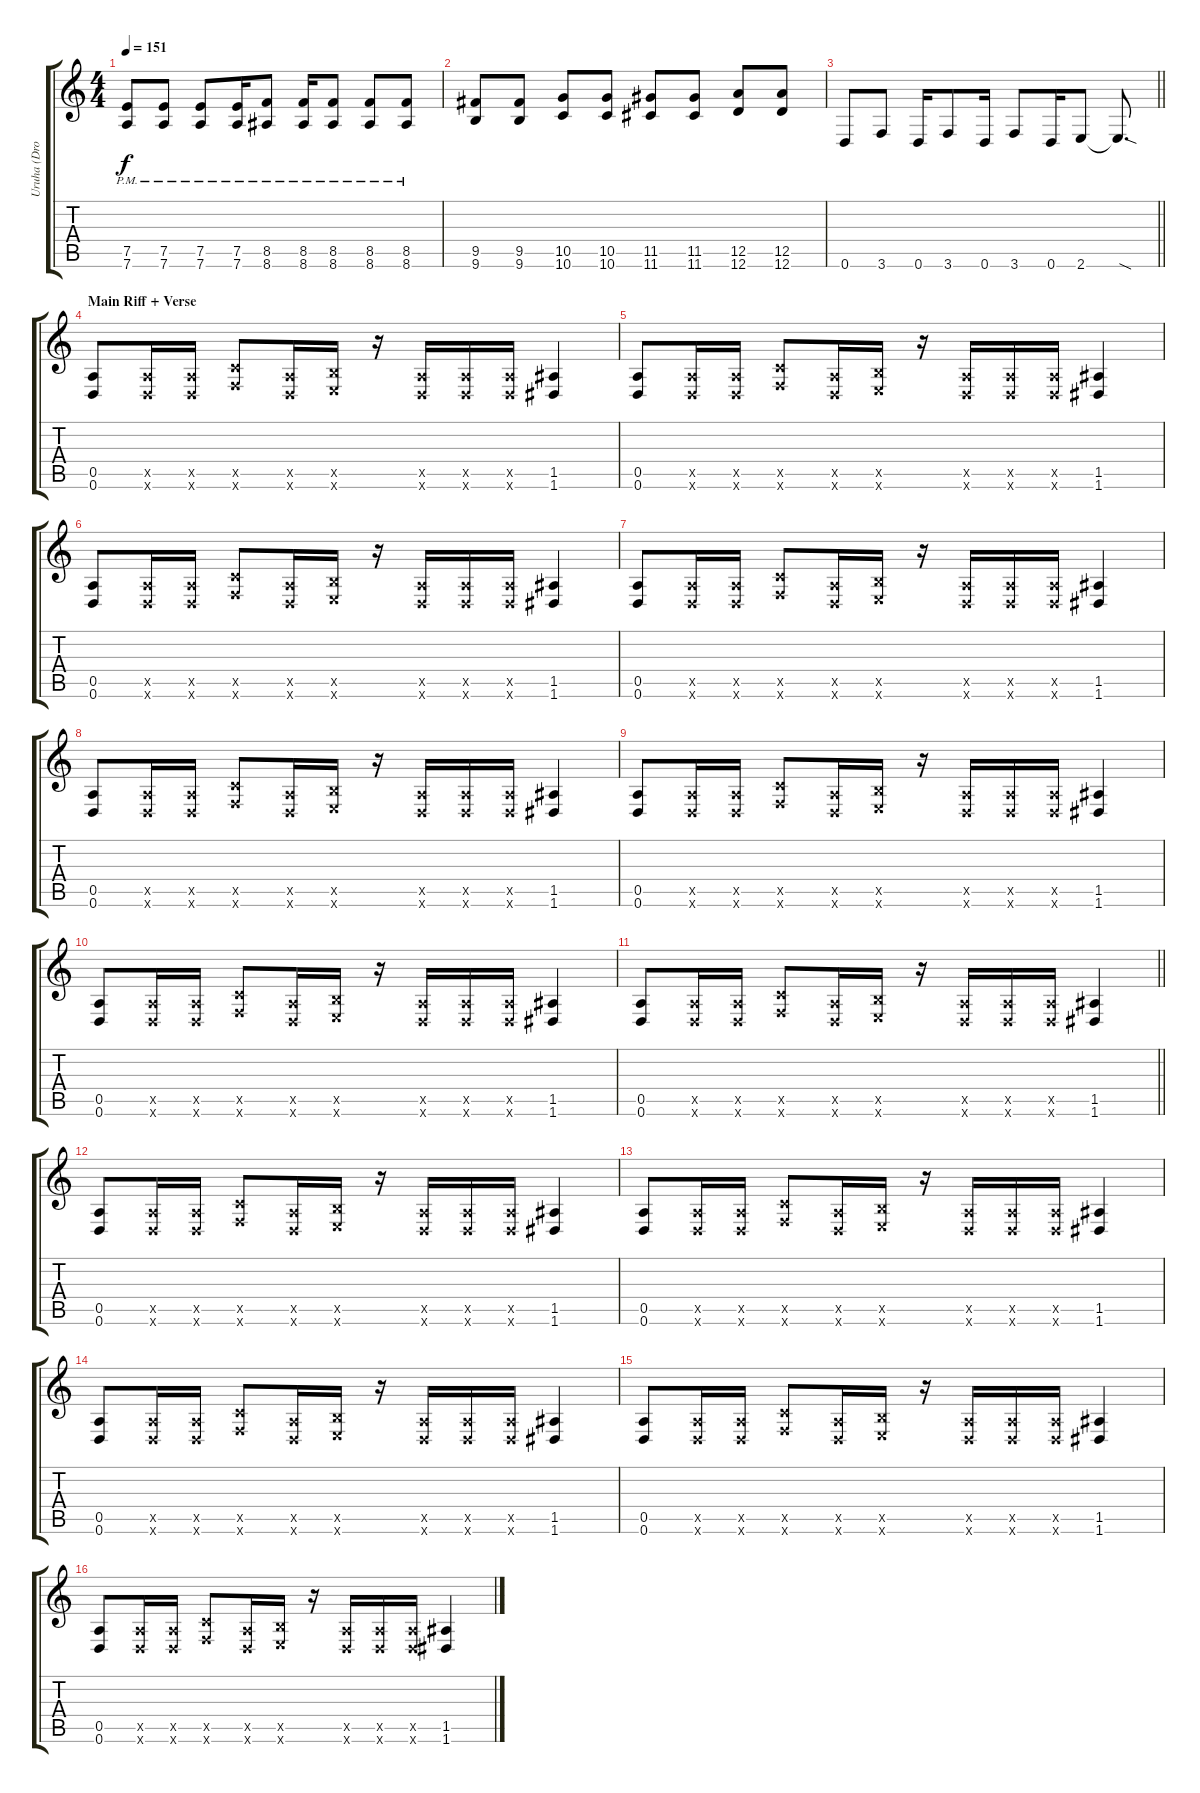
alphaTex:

\track ("Uruha (Drop D)" "Uruha (Dro") {instrument overdrivenguitar}
\staff {score tabs}
\tuning (E4 B3 G3 D3 A2 D2) {hide}
\ts (4 4)
\tempo 151
\clef g2
\ks c
(7.5{pm} 7.6{pm}).8{dy f} (7.5{pm} 7.6{pm}).8 (7.5{pm} 7.6{pm}).8 (7.5{pm} 7.6{pm}).16 (8.5{pm} 8.6{pm}).8 (8.5{pm} 8.6{pm}).16 (8.5{pm} 8.6{pm}).8 (8.5{pm} 8.6{pm}).8 (8.5{pm} 8.6{pm}).8 |
(9.5 9.6).8 (9.5 9.6).8 (10.5 10.6).8 (10.5 10.6).8 (11.5 11.6).8 (11.5 11.6).8 (12.5 12.6).8 (12.5 12.6).8 |
\barLineRight lightlight
0.6.8 3.6.8 0.6.16 3.6.8 0.6.16 3.6.8 0.6.16 2.6.8 2.6{sod t}.8{d} |
\section ("" "Main Riff + Verse")
(0.5 0.6).8 (0.5{x} 0.6{x}).16 (0.5{x} 0.6{x}).16 (3.5{x} 3.6{x}).8 (0.5{x} 0.6{x}).16 (2.5{x} 2.6{x}).16 r.16 (0.5{x} 0.6{x}).16 (0.5{x} 0.6{x}).16 (0.5{x} 0.6{x}).16 (1.5 1.6).4 |
(0.5 0.6).8 (0.5{x} 0.6{x}).16 (0.5{x} 0.6{x}).16 (3.5{x} 3.6{x}).8 (0.5{x} 0.6{x}).16 (2.5{x} 2.6{x}).16 r.16 (0.5{x} 0.6{x}).16 (0.5{x} 0.6{x}).16 (0.5{x} 0.6{x}).16 (1.5 1.6).4 |
(0.5 0.6).8 (0.5{x} 0.6{x}).16 (0.5{x} 0.6{x}).16 (3.5{x} 3.6{x}).8 (0.5{x} 0.6{x}).16 (2.5{x} 2.6{x}).16 r.16 (0.5{x} 0.6{x}).16 (0.5{x} 0.6{x}).16 (0.5{x} 0.6{x}).16 (1.5 1.6).4 |
(0.5 0.6).8 (0.5{x} 0.6{x}).16 (0.5{x} 0.6{x}).16 (3.5{x} 3.6{x}).8 (0.5{x} 0.6{x}).16 (2.5{x} 2.6{x}).16 r.16 (0.5{x} 0.6{x}).16 (0.5{x} 0.6{x}).16 (0.5{x} 0.6{x}).16 (1.5 1.6).4 |
(0.5 0.6).8 (0.5{x} 0.6{x}).16 (0.5{x} 0.6{x}).16 (3.5{x} 3.6{x}).8 (0.5{x} 0.6{x}).16 (2.5{x} 2.6{x}).16 r.16 (0.5{x} 0.6{x}).16 (0.5{x} 0.6{x}).16 (0.5{x} 0.6{x}).16 (1.5 1.6).4 |
(0.5 0.6).8 (0.5{x} 0.6{x}).16 (0.5{x} 0.6{x}).16 (3.5{x} 3.6{x}).8 (0.5{x} 0.6{x}).16 (2.5{x} 2.6{x}).16 r.16 (0.5{x} 0.6{x}).16 (0.5{x} 0.6{x}).16 (0.5{x} 0.6{x}).16 (1.5 1.6).4 |
(0.5 0.6).8 (0.5{x} 0.6{x}).16 (0.5{x} 0.6{x}).16 (3.5{x} 3.6{x}).8 (0.5{x} 0.6{x}).16 (2.5{x} 2.6{x}).16 r.16 (0.5{x} 0.6{x}).16 (0.5{x} 0.6{x}).16 (0.5{x} 0.6{x}).16 (1.5 1.6).4 |
\barLineRight lightlight
(0.5 0.6).8 (0.5{x} 0.6{x}).16 (0.5{x} 0.6{x}).16 (3.5{x} 3.6{x}).8 (0.5{x} 0.6{x}).16 (2.5{x} 2.6{x}).16 r.16 (0.5{x} 0.6{x}).16 (0.5{x} 0.6{x}).16 (0.5{x} 0.6{x}).16 (1.5 1.6).4 |
(0.5 0.6).8 (0.5{x} 0.6{x}).16 (0.5{x} 0.6{x}).16 (3.5{x} 3.6{x}).8 (0.5{x} 0.6{x}).16 (2.5{x} 2.6{x}).16 r.16 (0.5{x} 0.6{x}).16 (0.5{x} 0.6{x}).16 (0.5{x} 0.6{x}).16 (1.5 1.6).4 |
(0.5 0.6).8 (0.5{x} 0.6{x}).16 (0.5{x} 0.6{x}).16 (3.5{x} 3.6{x}).8 (0.5{x} 0.6{x}).16 (2.5{x} 2.6{x}).16 r.16 (0.5{x} 0.6{x}).16 (0.5{x} 0.6{x}).16 (0.5{x} 0.6{x}).16 (1.5 1.6).4 |
(0.5 0.6).8 (0.5{x} 0.6{x}).16 (0.5{x} 0.6{x}).16 (3.5{x} 3.6{x}).8 (0.5{x} 0.6{x}).16 (2.5{x} 2.6{x}).16 r.16 (0.5{x} 0.6{x}).16 (0.5{x} 0.6{x}).16 (0.5{x} 0.6{x}).16 (1.5 1.6).4 |
(0.5 0.6).8 (0.5{x} 0.6{x}).16 (0.5{x} 0.6{x}).16 (3.5{x} 3.6{x}).8 (0.5{x} 0.6{x}).16 (2.5{x} 2.6{x}).16 r.16 (0.5{x} 0.6{x}).16 (0.5{x} 0.6{x}).16 (0.5{x} 0.6{x}).16 (1.5 1.6).4 |
(0.5 0.6).8 (0.5{x} 0.6{x}).16 (0.5{x} 0.6{x}).16 (3.5{x} 3.6{x}).8 (0.5{x} 0.6{x}).16 (2.5{x} 2.6{x}).16 r.16 (0.5{x} 0.6{x}).16 (0.5{x} 0.6{x}).16 (0.5{x} 0.6{x}).16 (1.5 1.6).4
